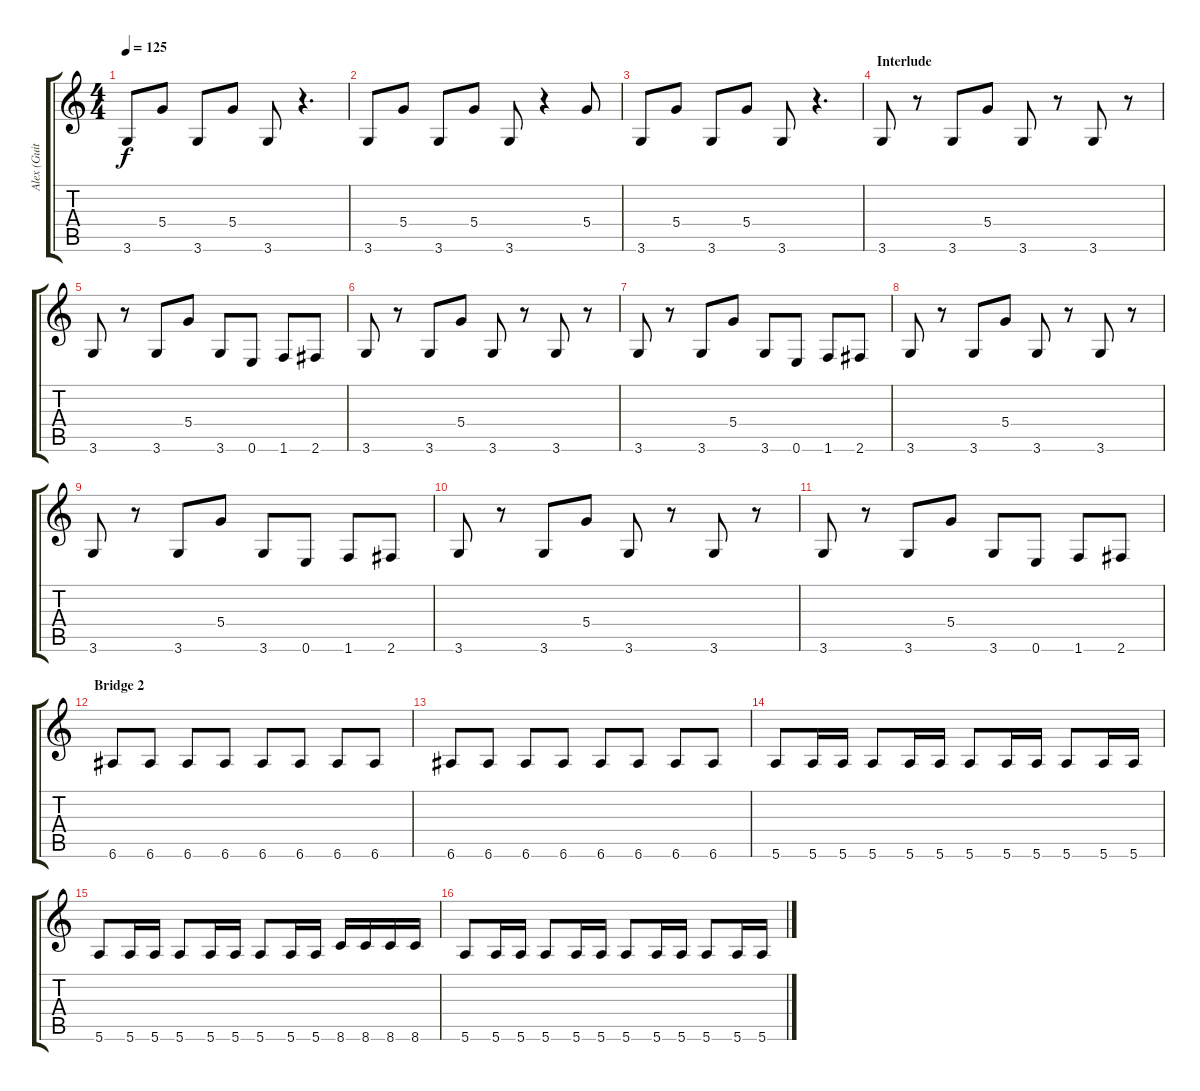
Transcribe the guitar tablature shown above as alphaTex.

\track ("Alex (Guitar 1)" "Alex (Guit") {instrument distortionguitar}
\staff {score tabs}
\tuning (E4 B3 G3 D3 A2 E2) {hide}
\ts (4 4)
\tempo 125
\clef g2
\ks c
3.6.8{dy f} 5.4.8 3.6.8 5.4.8 3.6.8 r.4{d} |
3.6.8 5.4.8 3.6.8 5.4.8 3.6.8 r.4 5.4.8 |
3.6.8 5.4.8 3.6.8 5.4.8 3.6.8 r.4{d} |
\section ("" "Interlude")
3.6.8 r.8 3.6.8 5.4.8 3.6.8 r.8 3.6.8 r.8 |
3.6.8 r.8 3.6.8 5.4.8 3.6.8 0.6.8 1.6.8 2.6.8 |
3.6.8 r.8 3.6.8 5.4.8 3.6.8 r.8 3.6.8 r.8 |
3.6.8 r.8 3.6.8 5.4.8 3.6.8 0.6.8 1.6.8 2.6.8 |
3.6.8 r.8 3.6.8 5.4.8 3.6.8 r.8 3.6.8 r.8 |
3.6.8 r.8 3.6.8 5.4.8 3.6.8 0.6.8 1.6.8 2.6.8 |
3.6.8 r.8 3.6.8 5.4.8 3.6.8 r.8 3.6.8 r.8 |
3.6.8 r.8 3.6.8 5.4.8 3.6.8 0.6.8 1.6.8 2.6.8 |
\section ("" "Bridge 2")
6.6.8 6.6.8 6.6.8 6.6.8 6.6.8 6.6.8 6.6.8 6.6.8 |
6.6.8 6.6.8 6.6.8 6.6.8 6.6.8 6.6.8 6.6.8 6.6.8 |
5.6.8 5.6.16 5.6.16 5.6.8 5.6.16 5.6.16 5.6.8 5.6.16 5.6.16 5.6.8 5.6.16 5.6.16 |
5.6.8 5.6.16 5.6.16 5.6.8 5.6.16 5.6.16 5.6.8 5.6.16 5.6.16 8.6.16 8.6.16 8.6.16 8.6.16 |
5.6.8 5.6.16 5.6.16 5.6.8 5.6.16 5.6.16 5.6.8 5.6.16 5.6.16 5.6.8 5.6.16 5.6.16
